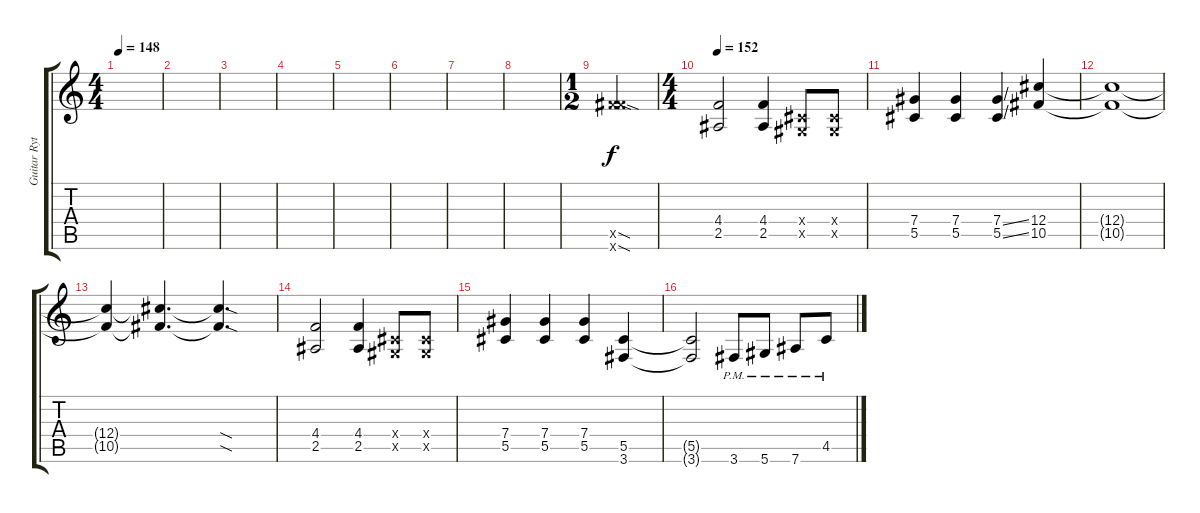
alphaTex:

\track ("Guitar Rythm" "Guitar Ryt") {instrument distortionguitar}
\staff {score tabs}
\tuning (Eb4 Bb3 Gb3 Db3 Ab2 Eb2) {hide}
\ts (4 4)
\tempo 148
\clef g2
\ks c
|
|
|
|
|
|
|
|
\ts (1 2)
(10.5{sod x} 15.6{sod x}).2 |
\ts (4 4)
\tempo 152
(4.4 2.5).2 (4.4 2.5).4 (0.4{x} 0.5{x}).8 (0.4{x} 0.5{x}).8 |
(7.4 5.5).4 (7.4 5.5).4 (7.4{ss} 5.5{ss}).4 (12.4 10.5).4 |
(12.4{t} 10.5{t}).1 |
(12.4{t} 10.5{t}).4 (12.4{t} 10.5{t}).4{d} (12.4{sod t} 10.5{sod t}).4{d} |
(4.4 2.5).2 (4.4 2.5).4 (0.4{x} 0.5{x}).8 (0.4{x} 0.5{x}).8 |
(7.4 5.5).4 (7.4 5.5).4 (7.4 5.5).4 (5.5 3.6).4 |
(5.5{t} 3.6{t}).2 3.6{pm}.8 5.6{pm}.8 7.6{pm}.8 4.5{pm}.8
